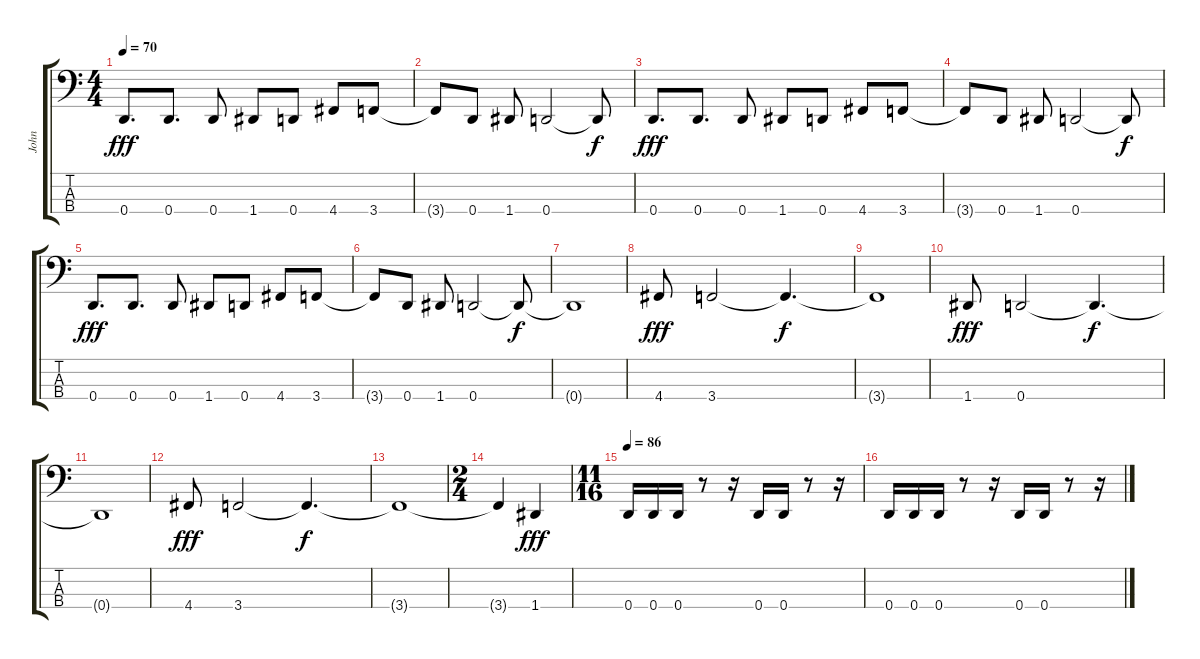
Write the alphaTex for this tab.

\track ("John" "John") {instrument electricbasspick}
\staff {score tabs}
\tuning (G2 D2 A1 D1) {hide}
\ts (4 4)
\tempo 70
\clef f4
\ks c
0.4.8{d dy fff} 0.4.8{d} 0.4.8 1.4.8 0.4.8 4.4.8 3.4.8 |
3.4{t}.8 0.4.8 1.4.8 0.4.2 0.4{t}.8{dy f} |
0.4.8{d dy fff} 0.4.8{d} 0.4.8 1.4.8 0.4.8 4.4.8 3.4.8 |
3.4{t}.8 0.4.8 1.4.8 0.4.2 0.4{t}.8{dy f} |
0.4.8{d dy fff} 0.4.8{d} 0.4.8 1.4.8 0.4.8 4.4.8 3.4.8 |
3.4{t}.8 0.4.8 1.4.8 0.4.2 0.4{t}.8{dy f} |
0.4{t}.1 |
4.4.8{dy fff} 3.4.2 3.4{t}.4{d dy f} |
3.4{t}.1 |
1.4.8{dy fff} 0.4.2 0.4{t}.4{d dy f} |
0.4{t}.1 |
4.4.8{dy fff} 3.4.2 3.4{t}.4{d dy f} |
3.4{t}.1 |
\ts (2 4)
3.4{t}.4 1.4.4{dy fff} |
\ts (11 16)
\tempo 86
0.4.16 0.4.16 0.4.16 r.8 r.16 0.4.16 0.4.16 r.8 r.16 |
0.4.16 0.4.16 0.4.16 r.8 r.16 0.4.16 0.4.16 r.8 r.16
